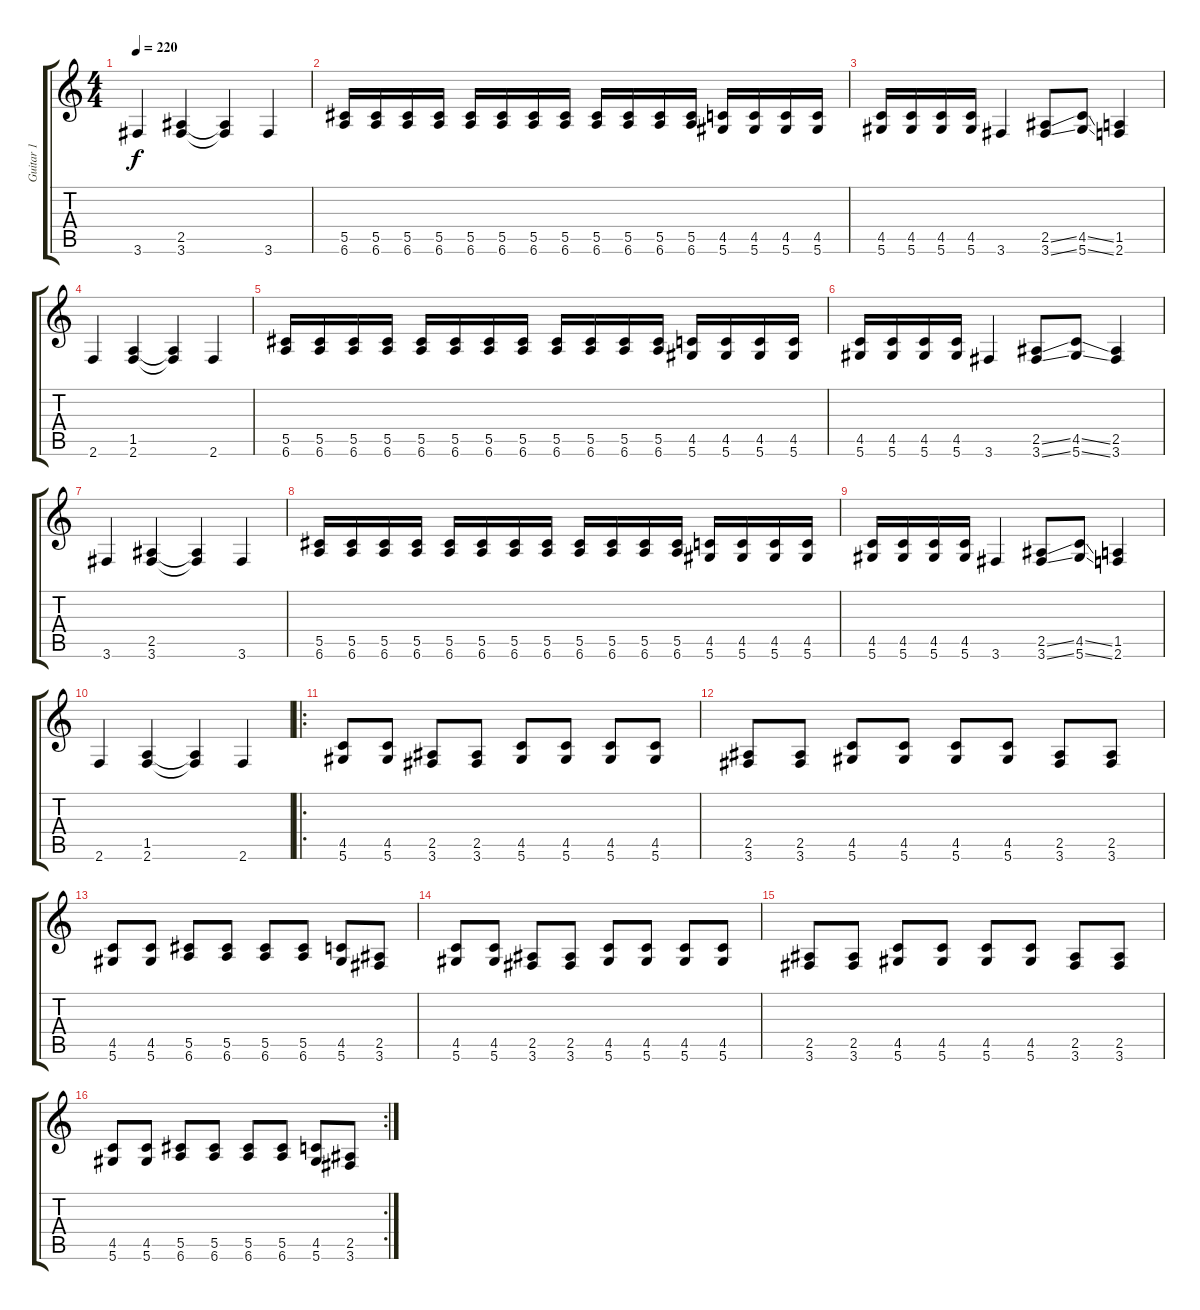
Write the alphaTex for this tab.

\track ("Guitar 1" "Guitar 1") {instrument distortionguitar}
\staff {score tabs}
\tuning (Eb4 Bb3 Gb3 Db3 Ab2 Eb2) {hide}
\ts (4 4)
\tempo 220
\clef g2
\ks c
3.6.4{dy f} (2.5 3.6).4 (2.5{t} 3.6{t}).4 3.6.4 |
(5.5 6.6).16 (5.5 6.6).16 (5.5 6.6).16 (5.5 6.6).16 (5.5 6.6).16 (5.5 6.6).16 (5.5 6.6).16 (5.5 6.6).16 (5.5 6.6).16 (5.5 6.6).16 (5.5 6.6).16 (5.5 6.6).16 (4.5 5.6).16 (4.5 5.6).16 (4.5 5.6).16 (4.5 5.6).16 |
(4.5 5.6).16 (4.5 5.6).16 (4.5 5.6).16 (4.5 5.6).16 3.6.4 (2.5{ss} 3.6{ss}).8 (4.5{ss} 5.6{ss}).8 (1.5 2.6).4 |
2.6.4 (1.5 2.6).4 (1.5{t} 2.6{t}).4 2.6.4 |
(5.5 6.6).16 (5.5 6.6).16 (5.5 6.6).16 (5.5 6.6).16 (5.5 6.6).16 (5.5 6.6).16 (5.5 6.6).16 (5.5 6.6).16 (5.5 6.6).16 (5.5 6.6).16 (5.5 6.6).16 (5.5 6.6).16 (4.5 5.6).16 (4.5 5.6).16 (4.5 5.6).16 (4.5 5.6).16 |
(4.5 5.6).16 (4.5 5.6).16 (4.5 5.6).16 (4.5 5.6).16 3.6.4 (2.5{ss} 3.6{ss}).8 (4.5{ss} 5.6{ss}).8 (2.5 3.6).4 |
3.6.4 (2.5 3.6).4 (2.5{t} 3.6{t}).4 3.6.4 |
(5.5 6.6).16 (5.5 6.6).16 (5.5 6.6).16 (5.5 6.6).16 (5.5 6.6).16 (5.5 6.6).16 (5.5 6.6).16 (5.5 6.6).16 (5.5 6.6).16 (5.5 6.6).16 (5.5 6.6).16 (5.5 6.6).16 (4.5 5.6).16 (4.5 5.6).16 (4.5 5.6).16 (4.5 5.6).16 |
(4.5 5.6).16 (4.5 5.6).16 (4.5 5.6).16 (4.5 5.6).16 3.6.4 (2.5{ss} 3.6{ss}).8 (4.5{ss} 5.6{ss}).8 (1.5 2.6).4 |
2.6.4 (1.5 2.6).4 (1.5{t} 2.6{t}).4 2.6.4 |
\ro
(4.5 5.6).8 (4.5 5.6).8 (2.5 3.6).8 (2.5 3.6).8 (4.5 5.6).8 (4.5 5.6).8 (4.5 5.6).8 (4.5 5.6).8 |
(2.5 3.6).8 (2.5 3.6).8 (4.5 5.6).8 (4.5 5.6).8 (4.5 5.6).8 (4.5 5.6).8 (2.5 3.6).8 (2.5 3.6).8 |
(4.5 5.6).8 (4.5 5.6).8 (5.5 6.6).8 (5.5 6.6).8 (5.5 6.6).8 (5.5 6.6).8 (4.5 5.6).8 (2.5 3.6).8 |
(4.5 5.6).8 (4.5 5.6).8 (2.5 3.6).8 (2.5 3.6).8 (4.5 5.6).8 (4.5 5.6).8 (4.5 5.6).8 (4.5 5.6).8 |
(2.5 3.6).8 (2.5 3.6).8 (4.5 5.6).8 (4.5 5.6).8 (4.5 5.6).8 (4.5 5.6).8 (2.5 3.6).8 (2.5 3.6).8 |
\rc 2
(4.5 5.6).8 (4.5 5.6).8 (5.5 6.6).8 (5.5 6.6).8 (5.5 6.6).8 (5.5 6.6).8 (4.5 5.6).8 (2.5 3.6).8
